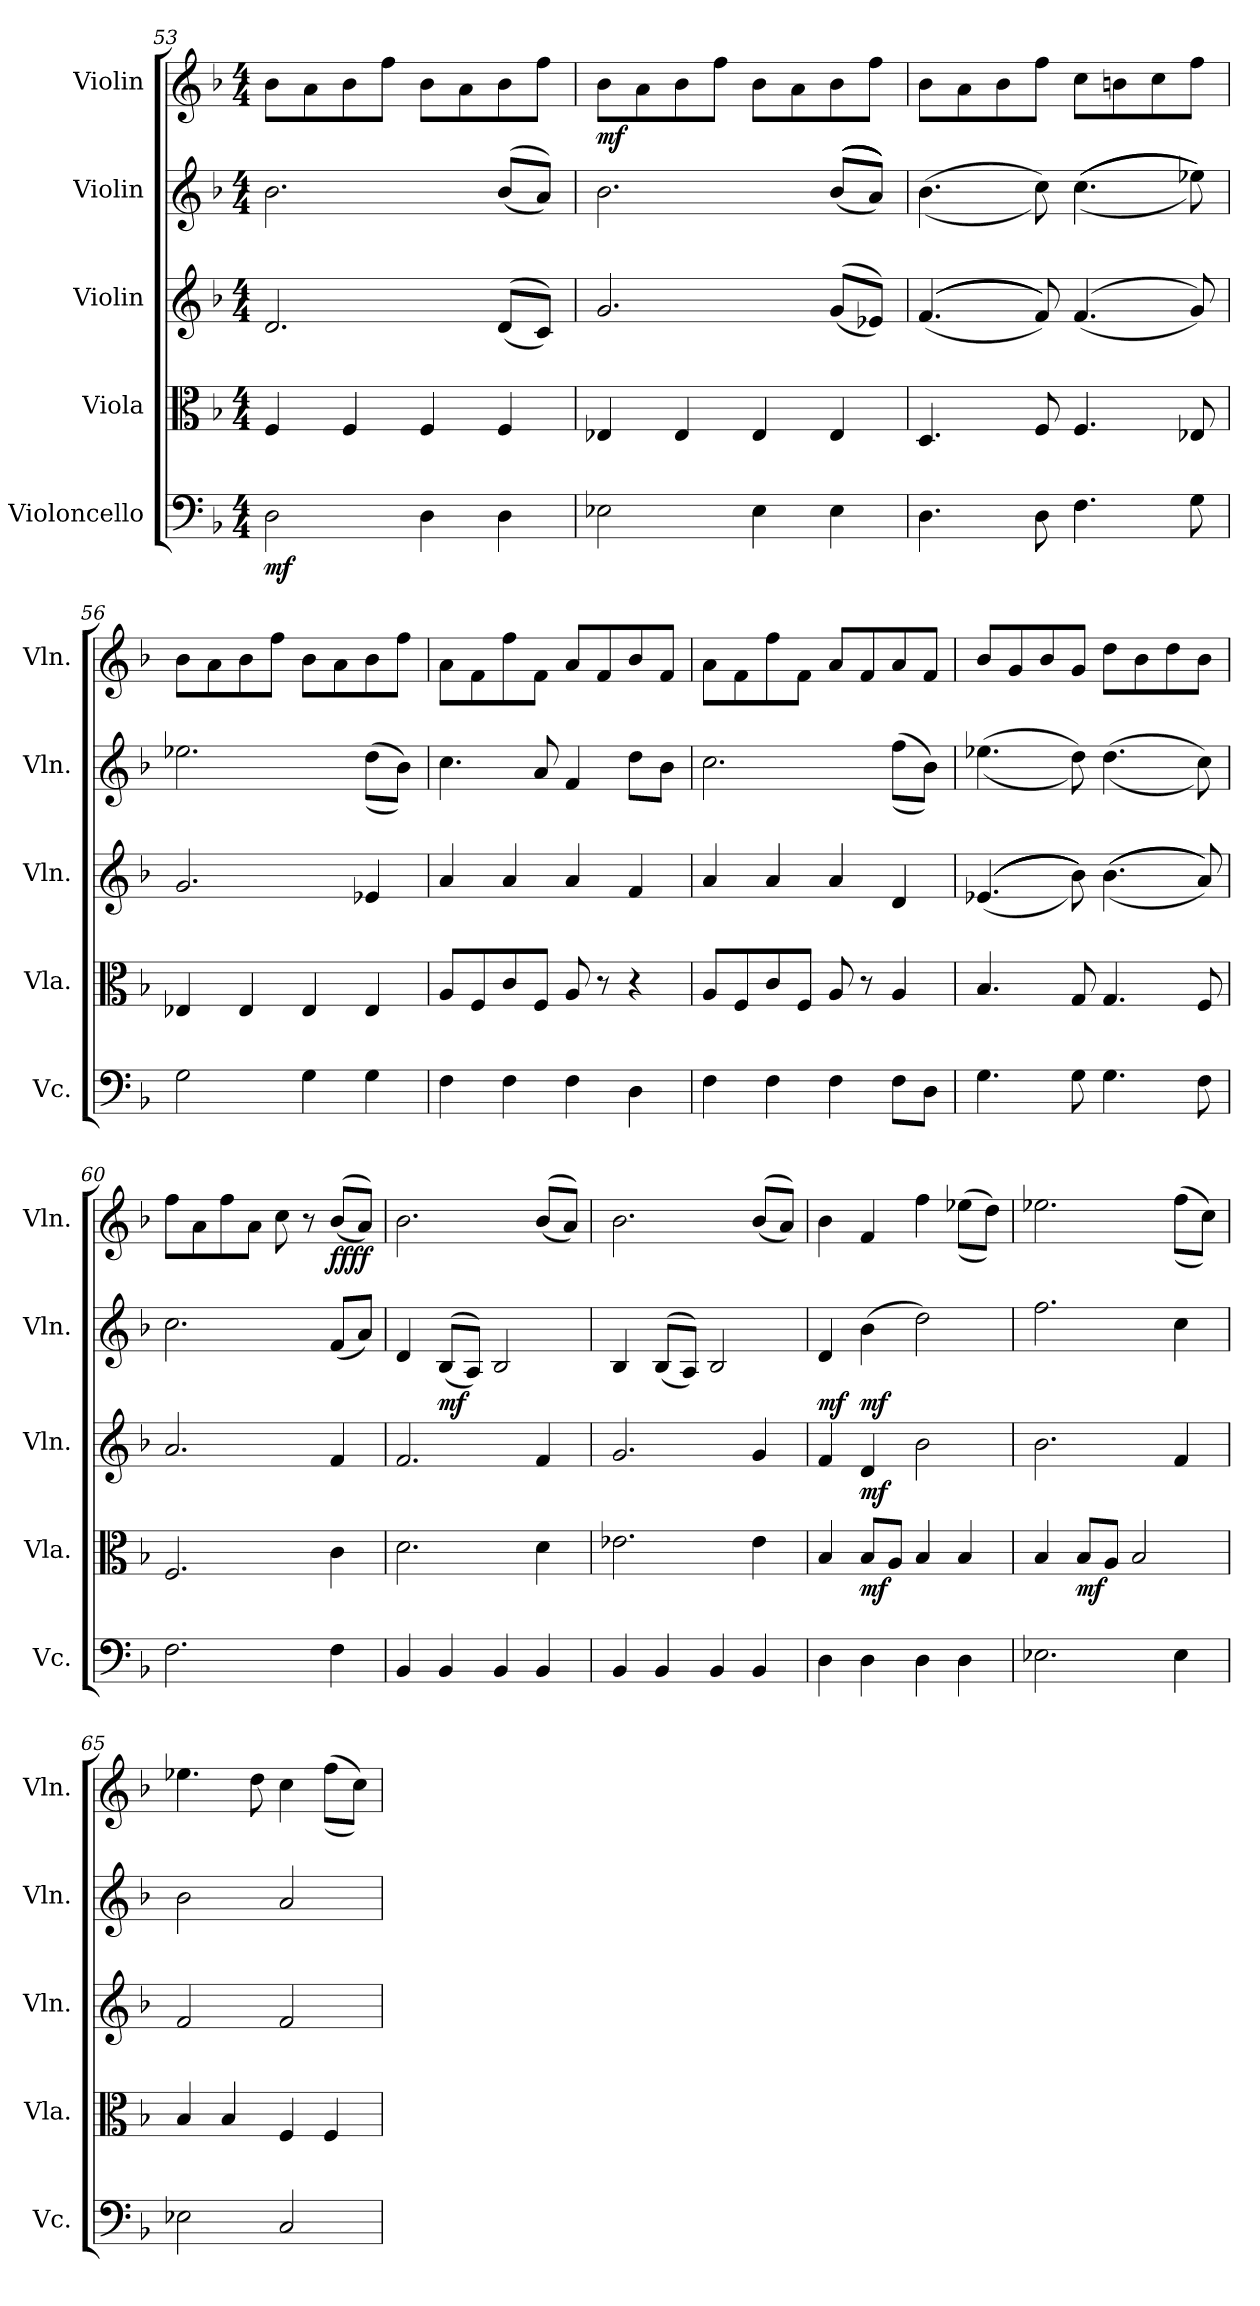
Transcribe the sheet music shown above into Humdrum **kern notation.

**kern	**dynam	**kern	**dynam	**kern	**dynam	**kern	**dynam	**kern	**dynam
*part5	*part5	*part4	*part4	*part3	*part3	*part2	*part2	*part1	*part1
*staff5	*staff5	*staff4	*staff4	*staff3	*staff3	*staff2	*staff2	*staff1	*staff1
*I"Violoncello	*	*I"Viola	*	*I"Violin	*	*I"Violin	*	*I"Violin	*
*I'Vc.	*	*I'Vla.	*	*I'Vln.	*	*I'Vln.	*	*I'Vln.	*
*clefF4	*	*clefC3	*	*clefG2	*	*clefG2	*	*clefG2	*
*k[b-]	*	*k[b-]	*	*k[b-]	*	*k[b-]	*	*k[b-]	*
*M4/4	*	*M4/4	*	*M4/4	*	*M4/4	*	*M4/4	*
=53	=53	=53	=53	=53	=53	=53	=53	=53	=53
!	!LO:DY:b	!	!LO:DY:b	!	!	!	!	!	!
!	!	!	!LO:DY:n=1:b	!	!LO:DY:b	!	!	!	!
!	!	!	!	!	!LO:DY:n=1:b	!	!	!	!LO:DY:b
!	!	!	!	!	!	!	!	!	!LO:DY:n=1:b
2D\	mf	4F/	mf mf	2.d/	mf mf	2.b-\	.	8b-\L	mp mf
.	.	.	.	.	.	.	.	8a\	.
.	.	4F/	.	.	.	.	.	8b-\	.
.	.	.	.	.	.	.	.	8ff\J	.
4D\	.	4F/	.	.	.	.	.	8b-\L	.
.	.	.	.	.	.	.	.	8a\	.
4D\	.	4F/	.	((8d/L	.	((8b-/L	.	8b-\	.
.	.	.	.	8c/J))	.	8a/J))	.	8ff\J	.
=54	=54	=54	=54	=54	=54	=54	=54	=54	=54
!	!	!	!	!	!	!	!	!	!LO:DY:b
2E-X\	.	4E-X/	.	2.g/	.	2.b-\	.	8b-\L	mf
.	.	.	.	.	.	.	.	8a\	.
.	.	4E-/	.	.	.	.	.	8b-\	.
.	.	.	.	.	.	.	.	8ff\J	.
4E-\	.	4E-/	.	.	.	.	.	8b-\L	.
.	.	.	.	.	.	.	.	8a\	.
4E-\	.	4E-/	.	((8g/L	.	((((((8b-/L	.	8b-\	.
.	.	.	.	8e-X/J))	.	8a/J))))))	.	8ff\J	.
=55	=55	=55	=55	=55	=55	=55	=55	=55	=55
4.D\	.	4.D/	.	((((4.f/	.	((4.b-\	.	8b-\L	.
.	.	.	.	.	.	.	.	8a\	.
.	.	.	.	.	.	.	.	8b-\	.
8D\	.	8F/	.	8f/))))	.	8cc\))	.	8ff\J	.
4.F\	.	4.F/	.	((4.f/	.	((((4.cc\	.	8cc\L	.
.	.	.	.	.	.	.	.	8bn\	.
.	.	.	.	.	.	.	.	8cc\	.
8G\	.	8E-X/	.	8g/))	.	8ee-X\))))	.	8ff\J	.
!!LO:PB:g=z
=56	=56	=56	=56	=56	=56	=56	=56	=56	=56
2G\	.	4E-X/	.	2.g/	.	2.ee-X\	.	8b-\L	.
.	.	.	.	.	.	.	.	8a\	.
.	.	4E-/	.	.	.	.	.	8b-\	.
.	.	.	.	.	.	.	.	8ff\J	.
4G\	.	4E-/	.	.	.	.	.	8b-\L	.
.	.	.	.	.	.	.	.	8a\	.
4G\	.	4E-/	.	4e-X/	.	((8dd\L	.	8b-\	.
.	.	.	.	.	.	8b-\J))	.	8ff\J	.
=57	=57	=57	=57	=57	=57	=57	=57	=57	=57
4F\	.	8A/L	.	4a/	.	4.cc\	.	8a\L	.
.	.	8F/	.	.	.	.	.	8f\	.
4F\	.	8c/	.	4a/	.	.	.	8ff\	.
.	.	8F/J	.	.	.	8a/	.	8f\J	.
4F\	.	8A/	.	4a/	.	4f/	.	8a/L	.
.	.	8r	.	.	.	.	.	8f/	.
4D\	.	4r	.	4f/	.	8dd\L	.	8b-/	.
.	.	.	.	.	.	8b-\J	.	8f/J	.
=58	=58	=58	=58	=58	=58	=58	=58	=58	=58
4F\	.	8A/L	.	4a/	.	2.cc\	.	8a\L	.
.	.	8F/	.	.	.	.	.	8f\	.
4F\	.	8c/	.	4a/	.	.	.	8ff\	.
.	.	8F/J	.	.	.	.	.	8f\J	.
4F\	.	8A/	.	4a/	.	.	.	8a/L	.
.	.	8r	.	.	.	.	.	8f/	.
8F\L	.	4A/	.	4d/	.	((8ff\L	.	8a/	.
8D\J	.	.	.	.	.	8b-\J))	.	8f/J	.
=59	=59	=59	=59	=59	=59	=59	=59	=59	=59
4.G\	.	4.B-/	.	((((((4.e-X/	.	((4.ee-X\	.	8b-/L	.
.	.	.	.	.	.	.	.	8g/	.
.	.	.	.	.	.	.	.	8b-/	.
8G\	.	8G/	.	((8b-\))))))	.	8dd\))	.	8g/J	.
4.G\	.	4.G/	.	((((4.b-\	.	((4.dd\	.	8dd\L	.
.	.	.	.	.	.	.	.	8b-\	.
.	.	.	.	.	.	.	.	8dd\	.
8F\	.	8F/	.	((((8a/))))	.	8cc\))	.	8b-\J	.
=60	=60	=60	=60	=60	=60	=60	=60	=60	=60
2.F\	.	2.F/	.	2.a/	.	2.cc\	.	8ff\L	.
.	.	.	.	.	.	.	.	8a\	.
.	.	.	.	.	.	.	.	8ff\	.
.	.	.	.	.	.	.	.	8a\J	.
.	.	.	.	.	.	.	.	8cc\	.
.	.	.	.	.	.	.	.	8r	.
!	!	!	!	!	!	!	!	!	!LO:DY:b
!	!	!	!	!	!	!	!	!	!LO:DY:n=1:b
4F\	.	4c\	.	4f/	.	(8f/L	.	((8b-/L	ff ff
.	.	.	.	.	.	8a/J)	.	8a/J))	.
!!LO:LB:g=z
=61	=61	=61	=61	=61	=61	=61	=61	=61	=61
4BB-/	.	2.d\	.	2.f/	.	4d/	.	2.b-\	.
!	!	!	!	!	!	!	!LO:DY:b	!	!
4BB-/	.	.	.	.	.	((8B-/L	mf	.	.
.	.	.	.	.	.	8A/J))	.	.	.
4BB-/	.	.	.	.	.	2B-/	.	.	.
4BB-/	.	4d\	.	4f/	.	.	.	((8b-/L	.
.	.	.	.	.	.	.	.	8a/J))	.
=62	=62	=62	=62	=62	=62	=62	=62	=62	=62
4BB-/	.	2.e-X\	.	2.g/	.	4B-/	.	2.b-\	.
4BB-/	.	.	.	.	.	((8B-/L	.	.	.
.	.	.	.	.	.	8A/J))	.	.	.
4BB-/	.	.	.	.	.	2B-/	.	.	.
4BB-/	.	4e-\	.	4g/	.	.	.	((8b-/L	.
.	.	.	.	.	.	.	.	8a/J))	.
=63	=63	=63	=63	=63	=63	=63	=63	=63	=63
!	!	!	!	!	!	!	!LO:DY:b	!	!
4D\	.	4B-/	.	4f/	.	4d/	mf	4b-\	.
!	!	!	!LO:DY:b	!	!LO:DY:b	!	!LO:DY:b	!	!
4D\	.	8B-/L	mf	4d/	mf	(4b-\	mf	4f/	.
.	.	8A/J	.	.	.	.	.	.	.
4D\	.	4B-/	.	2b-\	.	2dd\)	.	4ff\	.
4D\	.	4B-/	.	.	.	.	.	((8ee-X\L	.
.	.	.	.	.	.	.	.	8dd\J))	.
=64	=64	=64	=64	=64	=64	=64	=64	=64	=64
2.E-X\	.	4B-/	.	2.b-\	.	2.ff\	.	2.ee-X\	.
!	!	!	!LO:DY:b	!	!	!	!	!	!
.	.	8B-/L	mf	.	.	.	.	.	.
.	.	8A/J	.	.	.	.	.	.	.
.	.	2B-/	.	.	.	.	.	.	.
4E-\	.	.	.	4f/	.	4cc\	.	((8ff\L	.
.	.	.	.	.	.	.	.	8cc\J))	.
=65	=65	=65	=65	=65	=65	=65	=65	=65	=65
2E-X\	.	4B-/	.	2f/	.	2b-\	.	4.ee-X\	.
.	.	4B-/	.	.	.	.	.	.	.
.	.	.	.	.	.	.	.	8dd\	.
2C/	.	4F/	.	2f/	.	2a/	.	4cc\	.
.	.	4F/	.	.	.	.	.	((8ff\L	.
.	.	.	.	.	.	.	.	8cc\J))	.
=	=	=	=	=	=	=	=	=	=
*-	*-	*-	*-	*-	*-	*-	*-	*-	*-
